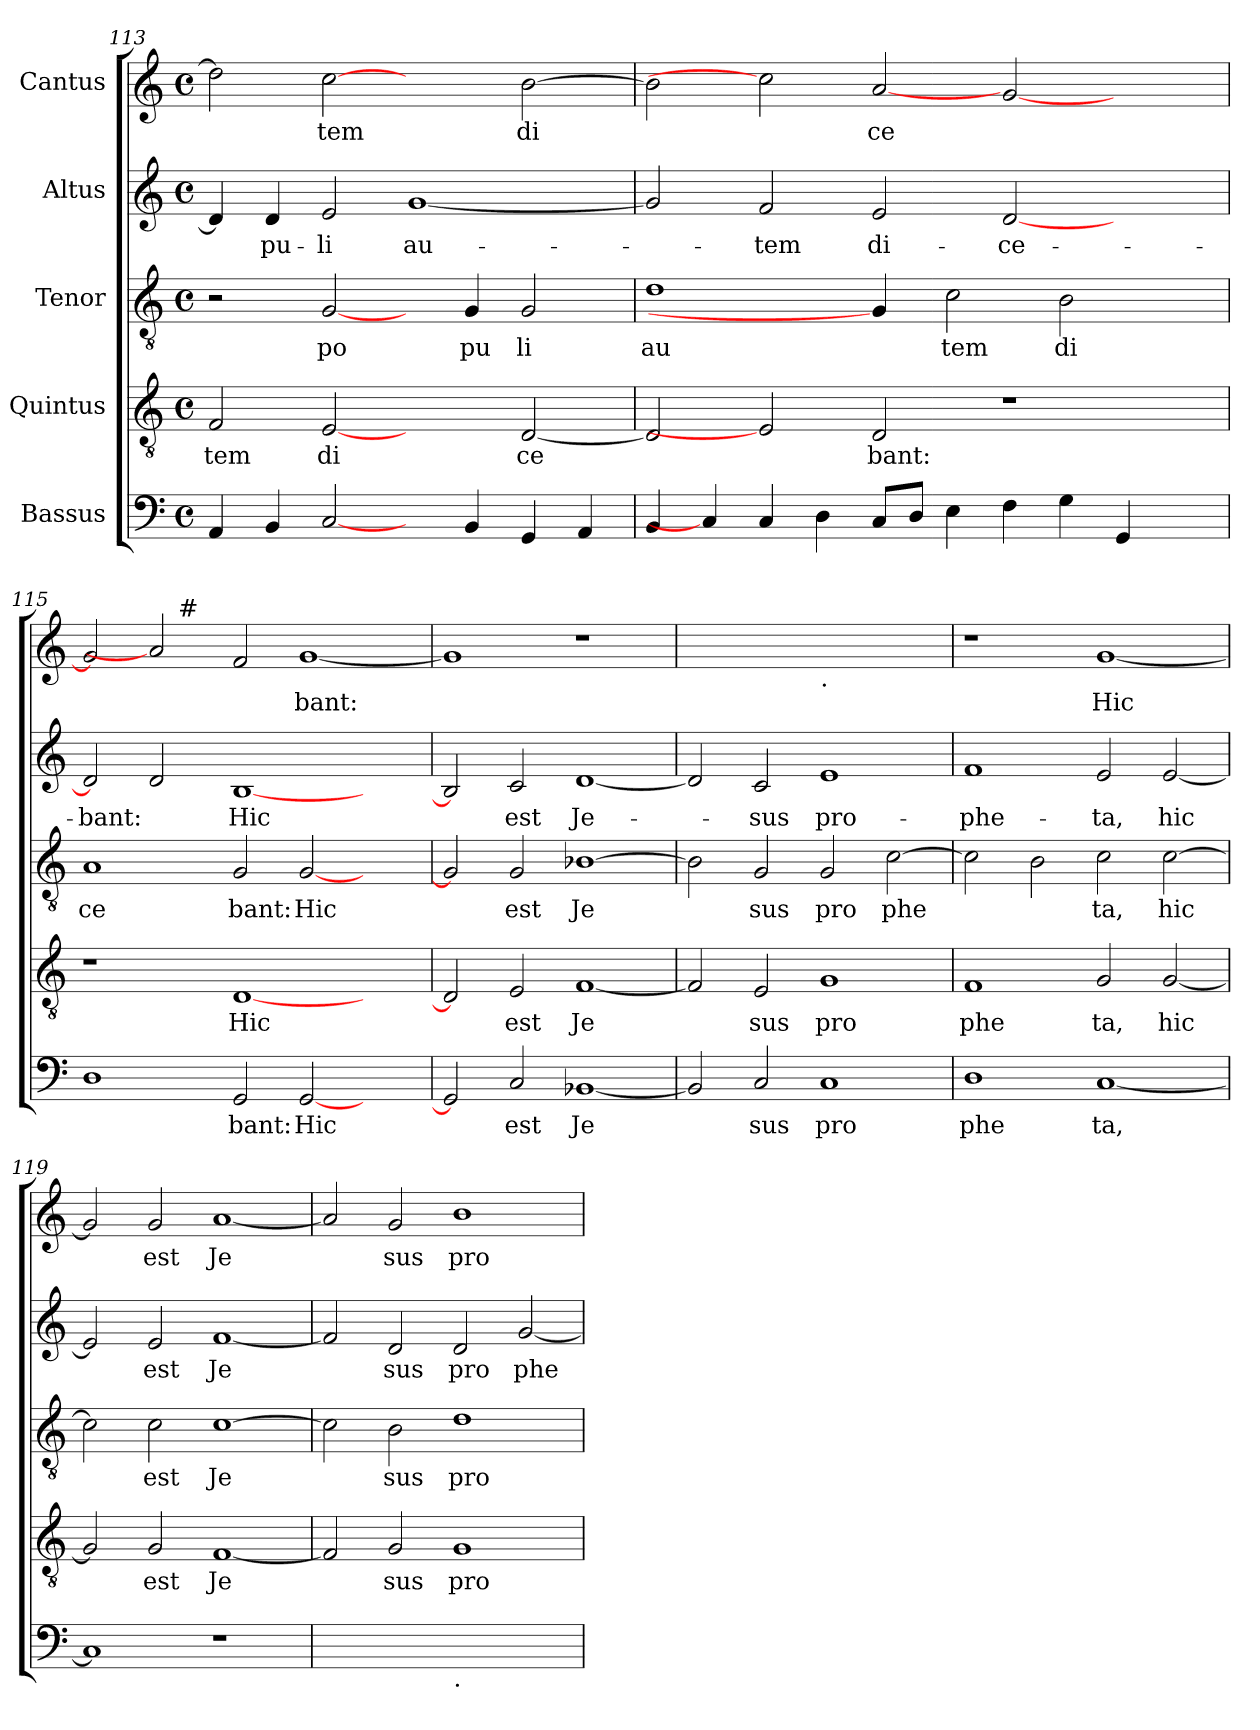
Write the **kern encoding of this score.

**kern	**text	**kern	**text	**kern	**text	**kern	**text	**kern	**text
*part5	*part5	*part4	*part4	*part3	*part3	*part2	*part2	*part1	*part1
*staff5	*staff5	*staff4	*staff4	*staff3	*staff3	*staff2	*staff2	*staff1	*staff1
*I"Bassus	*	*I"Quintus	*	*I"Tenor	*	*I"Altus	*	*I"Cantus	*
!!LO:LB:g=z
*clefF4	*	*clefGv2	*	*clefGv2	*	*clefG2	*	*clefG2	*
*k[]	*	*k[]	*	*k[]	*	*k[]	*	*k[]	*
*M4/4	*	*M4/4	*	*M4/4	*	*M4/4	*	*M4/4	*
*met(c)	*	*met(c)	*	*met(c)	*	*met(c)	*	*met(c)	*
=113	=113	=113	=113	=113	=113	=113	=113	=113	=113
!	!	!	!LO:LY:b	!	!	!	!	!	!
4AA/	.	2F/	-tem	2r	.	4d/]	.	2dd\]	.
!	!	!	!	!	!	!	!LO:LY:b	!	!
4BB/	.	.	.	.	.	4d/	pu-	.	.
!	!	!	!LO:LY:b	!	!LO:LY:b	!	!LO:LY:b	!	!LO:LY:b
[2C/	.	[2E	di	[2G/	po	2e/	-li	[2cc	-tem
!	!	!	!	!	!	!	!LO:LY:b	!	!
4ryy	.	2ryy	.	4ryy	.	[<1g	au-	2ryy	.
!	!	!	!	!	!LO:LY:b	!	!	!	!
4BB/	.	.	.	4G/	pu	.	.	.	.
!	!	!	!LO:LY:b	!	!LO:LY:b	!	!	!	!LO:LY:b
4GG/	.	[<2D/	ce	2G/	li	.	.	[>2b\	di
4AA/	.	.	.	.	.	.	.	.	.
=114	=114	=114	=114	=114	=114	=114	=114	=114	=114
!	!	!	!	!	!LO:LY:b	!	!	!	!
4BB/	.	2D/]	.	1d	au	2g/]	.	2b\]	.
4C/]	.	.	.	.	.	.	.	.	.
!	!	!	!	!	!	!	!LO:LY:b	!	!
4C/	.	2E]	.	.	.	2f/	-tem	2cc]	.
4D\	.	.	.	.	.	.	.	.	.
!	!	!	!LO:LY:b	!	!	!	!LO:LY:b	!	!LO:LY:b
8C/L	.	2D/	bant:	4G/]	.	2e/	di-	[2a	ce
8D/J	.	.	.	.	.	.	.	.	.
!	!	!	!	!	!LO:LY:b	!	!	!	!
4E\	.	.	.	2c\	tem	.	.	.	.
!	!	!	!	!	!	!	!LO:LY:b	!	!
4F\	.	1r	.	.	.	[<2d/	-ce-	[<2g/	.
!	!	!	!	!	!LO:LY:b	!	!	!	!
4G\	.	.	.	2B\	di	.	.	.	.
4GG/	.	.	.	.	.	2ryy	.	2ryy	.
4ryy	.	.	.	4ryy	.	.	.	.	.
=115	=115	=115	=115	=115	=115	=115	=115	=115	=115
!	!	!	!	!	!LO:LY:b	!	!LO:LY:b	!	!
*	*	*	*	*	*	*	*	*^	*
1D	.	1r	.	1A	ce	2d/]	-bant:	2g/]	2ryy	.
.	.	.	.	.	.	2d/	.	2a]	8ryy	.
!	!	!	!	!	!	!	!	!	!LO:TX:a:t=#	!
.	.	.	.	.	.	.	.	.	1...ryy	.
!	!LO:LY:b	!	!LO:LY:b	!	!LO:LY:b	!	!LO:LY:b	!	!	!
2GG/	-bant:	[<1D	Hic	2G/	bant:	[<1B	Hic	2f/	.	.
!	!LO:LY:b	!	!	!	!LO:LY:b	!	!	!	!	!LO:LY:b
[<2GG/	Hic	.	.	[<2G/	Hic	.	.	[<1g	.	bant:
2ryy	.	2ryy	.	2ryy	.	2ryy	.	.	.	.
*	*	*	*	*	*	*	*	*v	*v	*
=116	=116	=116	=116	=116	=116	=116	=116	=116	=116
2GG/]	.	2D/]	.	2G/]	.	2B/]	.	1g]	.
!	!LO:LY:b	!	!LO:LY:b	!	!LO:LY:b	!	!LO:LY:b	!	!
2C/	est	2E/	est	2G/	est	2c/	est	.	.
!	!LO:LY:b	!	!LO:LY:b	!	!LO:LY:b	!	!LO:LY:b	!	!
[<1BB-X	Je	[<1F	Je	[>1B-X	Je	[<1d	Je-	1r	.
=117	=117	=117	=117	=117	=117	=117	=117	=117	=117
2BB-/]	.	2F/]	.	2B-\]	.	2d/]	.	1ryy	.
!	!LO:LY:b	!	!LO:LY:b	!	!LO:LY:b	!	!LO:LY:b	!	!
2C/	sus	2E/	sus	2G/	sus	2c/	-sus	.	.
!	!	!	!	!	!	!	!	!LO:TX:b:t=.	!
!	!LO:LY:b	!	!LO:LY:b	!	!LO:LY:b	!	!LO:LY:b	!	!
1C	pro	1G	pro	2G/	pro	1e	pro-	1ryy	.
!	!	!	!	!	!LO:LY:b	!	!	!	!
.	.	.	.	[>2c\	phe	.	.	.	.
=118	=118	=118	=118	=118	=118	=118	=118	=118	=118
!	!LO:LY:b	!	!LO:LY:b	!	!	!	!LO:LY:b	!	!
1D	phe	1F	phe	2c\]	.	1f	-phe-	1r	.
.	.	.	.	2B\	.	.	.	.	.
!	!LO:LY:b	!	!LO:LY:b	!	!LO:LY:b	!	!LO:LY:b	!	!LO:LY:b
[>1C	ta,	2G/	ta,	2c\	ta,	2e/	-ta,	[>1g	Hic
!	!	!	!LO:LY:b	!	!LO:LY:b	!	!LO:LY:b	!	!
.	.	[>2G/	hic	[<2c\	hic	[>2e/	hic	.	.
!!LO:LB:g=z
=119	=119	=119	=119	=119	=119	=119	=119	=119	=119
1C]	.	2G/]	.	2c\]	.	2e/]	.	2g/]	.
!	!	!	!LO:LY:b	!	!LO:LY:b	!	!LO:LY:b	!	!LO:LY:b
.	.	2G/	est	2c\	est	2e/	est	2g/	est
!	!	!	!LO:LY:b	!	!LO:LY:b	!	!LO:LY:b	!	!LO:LY:b
1r	.	[<1F	Je	[>1c	Je	[<1f	Je	[<1a	Je
=120	=120	=120	=120	=120	=120	=120	=120	=120	=120
1ryy	.	2F/]	.	2c\]	.	2f/]	.	2a/]	.
!	!	!	!LO:LY:b	!	!LO:LY:b	!	!LO:LY:b	!	!LO:LY:b
.	.	2G/	sus	2B\	-sus	2d/	sus	2g/	sus
!LO:TX:b:t=.	!	!	!	!	!	!	!	!	!
!	!	!	!LO:LY:b	!	!LO:LY:b	!	!LO:LY:b	!	!LO:LY:b
1ryy	.	1G	pro	1d	pro-	2d/	pro	1b	pro
!	!	!	!	!	!	!	!LO:LY:b	!	!
.	.	.	.	.	.	[<2g/	phe	.	.
=	=	=	=	=	=	=	=	=	=
*-	*-	*-	*-	*-	*-	*-	*-	*-	*-
